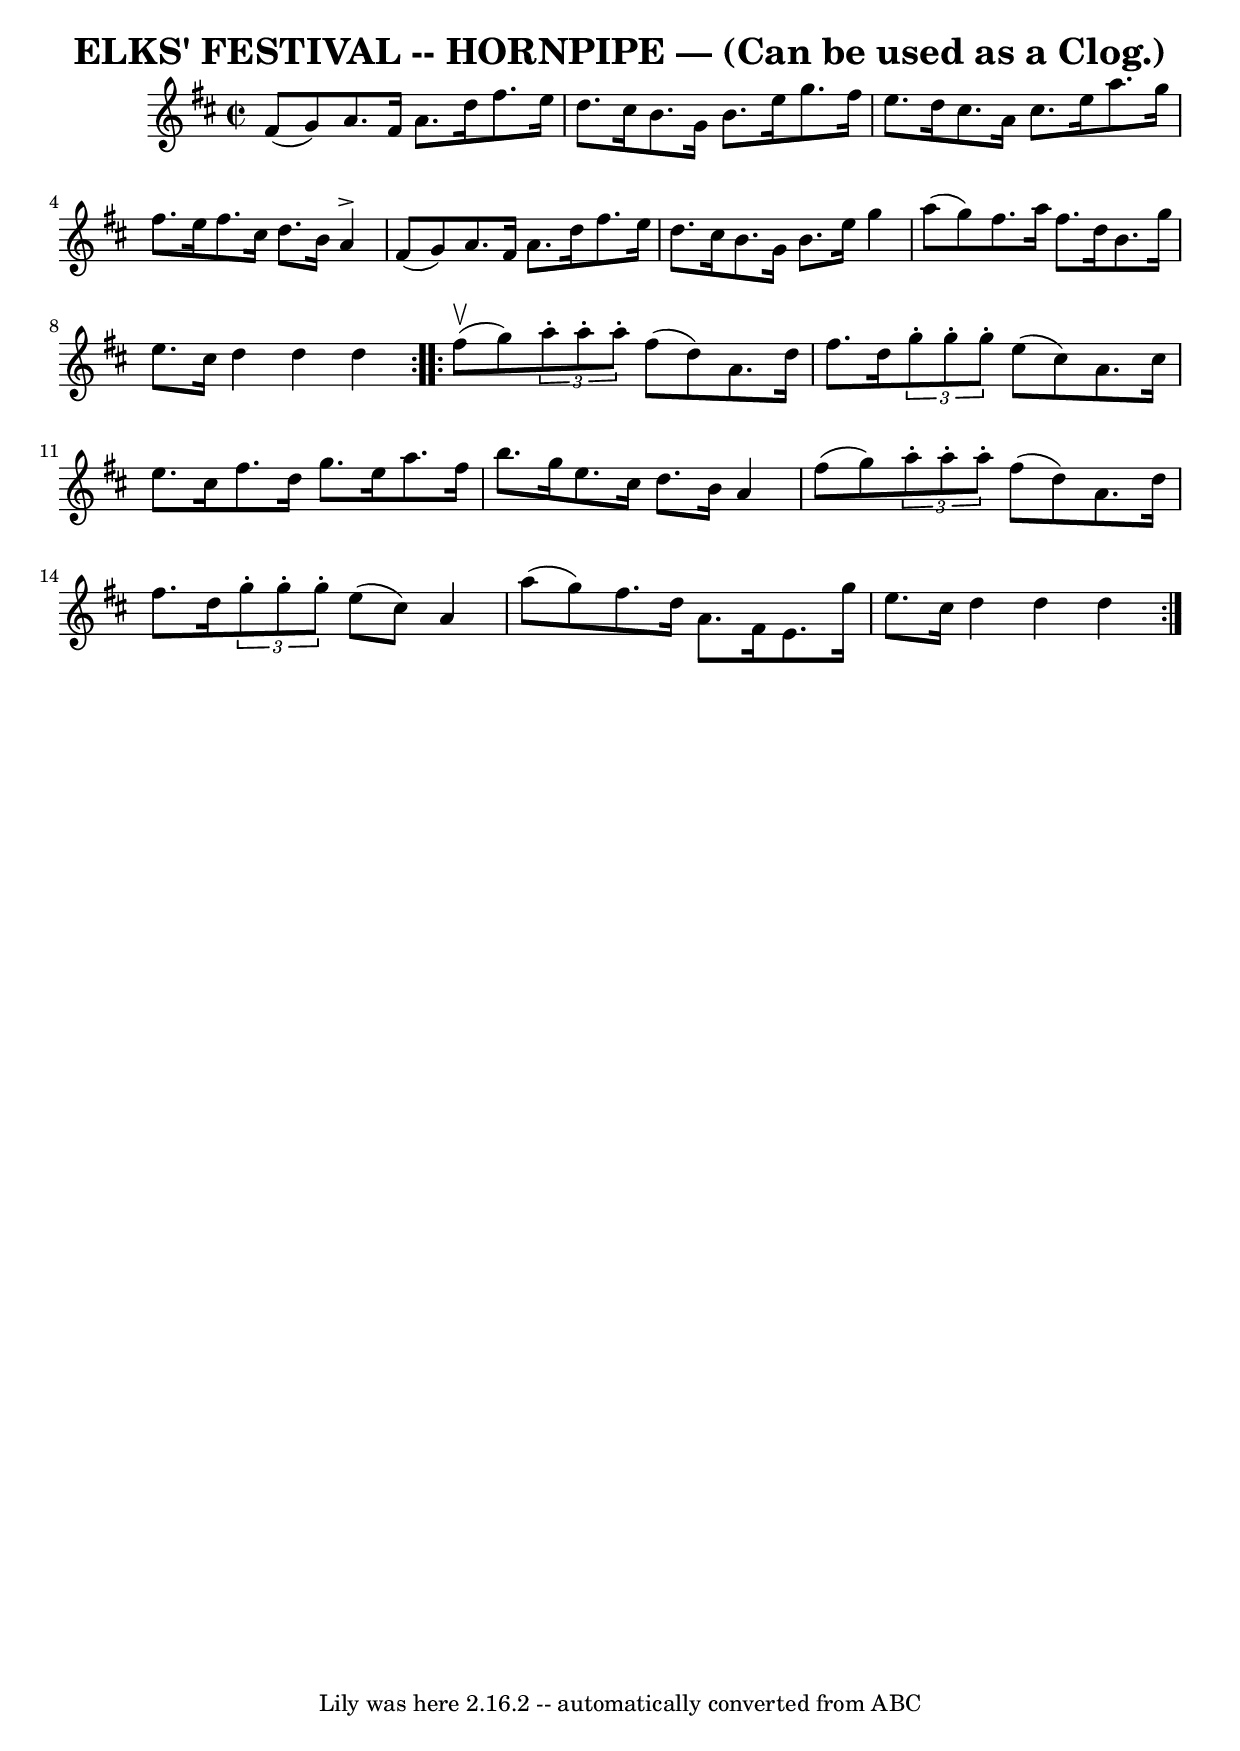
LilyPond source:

\version "2.7.40"
\include "Mammoth.ily"
\header {
	%% book = "Ryan's Mammoth Collection of Fiddle Tunes"
	crossRefNumber = "1"
	footnotes = ""
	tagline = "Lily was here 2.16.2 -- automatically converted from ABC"
	title = "ELKS' FESTIVAL -- HORNPIPE — (Can be used as a Clog.)"
}
voicedefault =  {
\set Score.defaultBarType = "empty"

\repeat volta 2 {
\override Staff.TimeSignature #'style = #'C
 \time 2/2 \key d \major fis'8 (g'8)       |
 a'8. fis'16    
a'8. d''16 fis''8. e''16 d''8. cis''16    |
 b'8.    
g'16 b'8. e''16 g''8. fis''16 e''8. d''16    |
   
cis''8. a'16 cis''8. e''16 a''8. g''16 fis''8. e''16    
|
 fis''8. cis''16 d''8. b'16 a'4^\accent fis'8 (g'8  
-)   |
     |
 a'8. fis'16 a'8. d''16 fis''8.    
e''16 d''8. cis''16    |
 b'8. g'16 b'8. e''16 g''4   
 a''8 (g''8)   |
 fis''8. a''16 fis''8. d''16 b'8.    
g''16 e''8. cis''16    |
 d''4 d''4 d''4    }     
\repeat volta 2 { fis''8 (^\upbow g''8)       |
   \times 2/3 {  
 a''8 -. a''8 -. a''8 -. } fis''8 (d''8) a'8. d''16 fis''8. 
 d''16    |
   \times 2/3 { g''8 -. g''8 -. g''8 -. } e''8 (
cis''8) a'8. cis''16 e''8. cis''16    |
 fis''8. d''16 
 g''8. e''16 a''8. fis''16 b''8. g''16    |
 e''8.    
cis''16 d''8. b'16 a'4 fis''8 (g''8)   |
     
\times 2/3 { a''8 -. a''8 -. a''8 -. } fis''8 (d''8) a'8.    
d''16 fis''8. d''16    \times 2/3 { g''8 -. g''8 -. g''8 -. }   
e''8 (cis''8) a'4 a''8 (g''8)   |
 fis''8. d''16    
a'8. fis'16 e'8. g''16 e''8. cis''16    |
 d''4 d''4  
 d''4    }   
}

\score{
    <<

	\context Staff="default"
	{
	    \voicedefault 
	}

    >>
	\layout {
	}
	\midi {}
}
